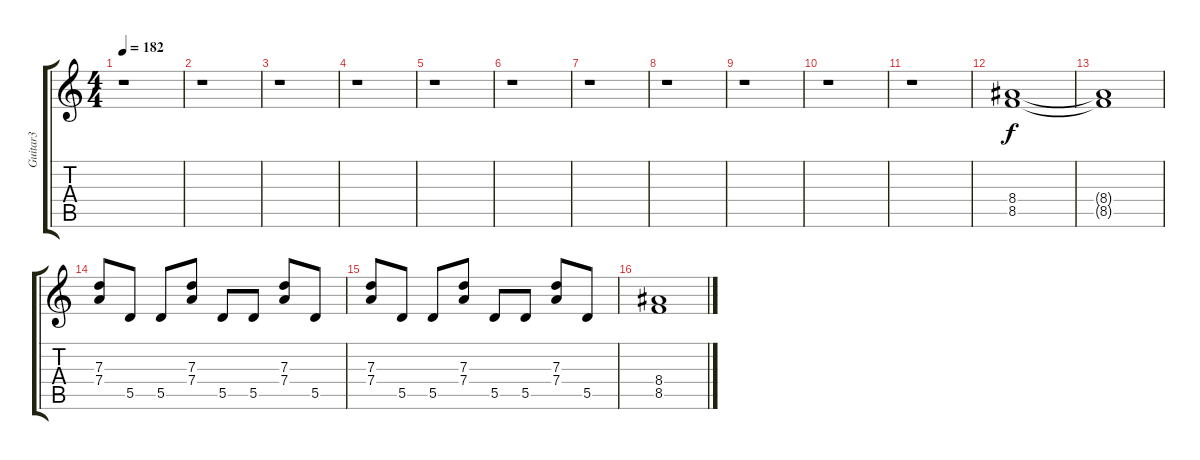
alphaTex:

\track ("Guitar3" "Guitar3") {instrument overdrivenguitar}
\staff {score tabs}
\tuning (E4 B3 G3 D3 A2 E2) {hide}
\ts (4 4)
\tempo 182
\clef g2
\ks c
r.1{dy f} |
r.1 |
r.1 |
r.1 |
r.1 |
r.1 |
r.1 |
r.1 |
r.1 |
r.1 |
r.1 |
(8.4 8.5).1 |
(8.4{t} 8.5{t}).1 |
(7.3 7.4).8 5.5.8 5.5.8 (7.3 7.4).8 5.5.8 5.5.8 (7.3 7.4).8 5.5.8 |
(7.3 7.4).8 5.5.8 5.5.8 (7.3 7.4).8 5.5.8 5.5.8 (7.3 7.4).8 5.5.8 |
(8.4 8.5).1
